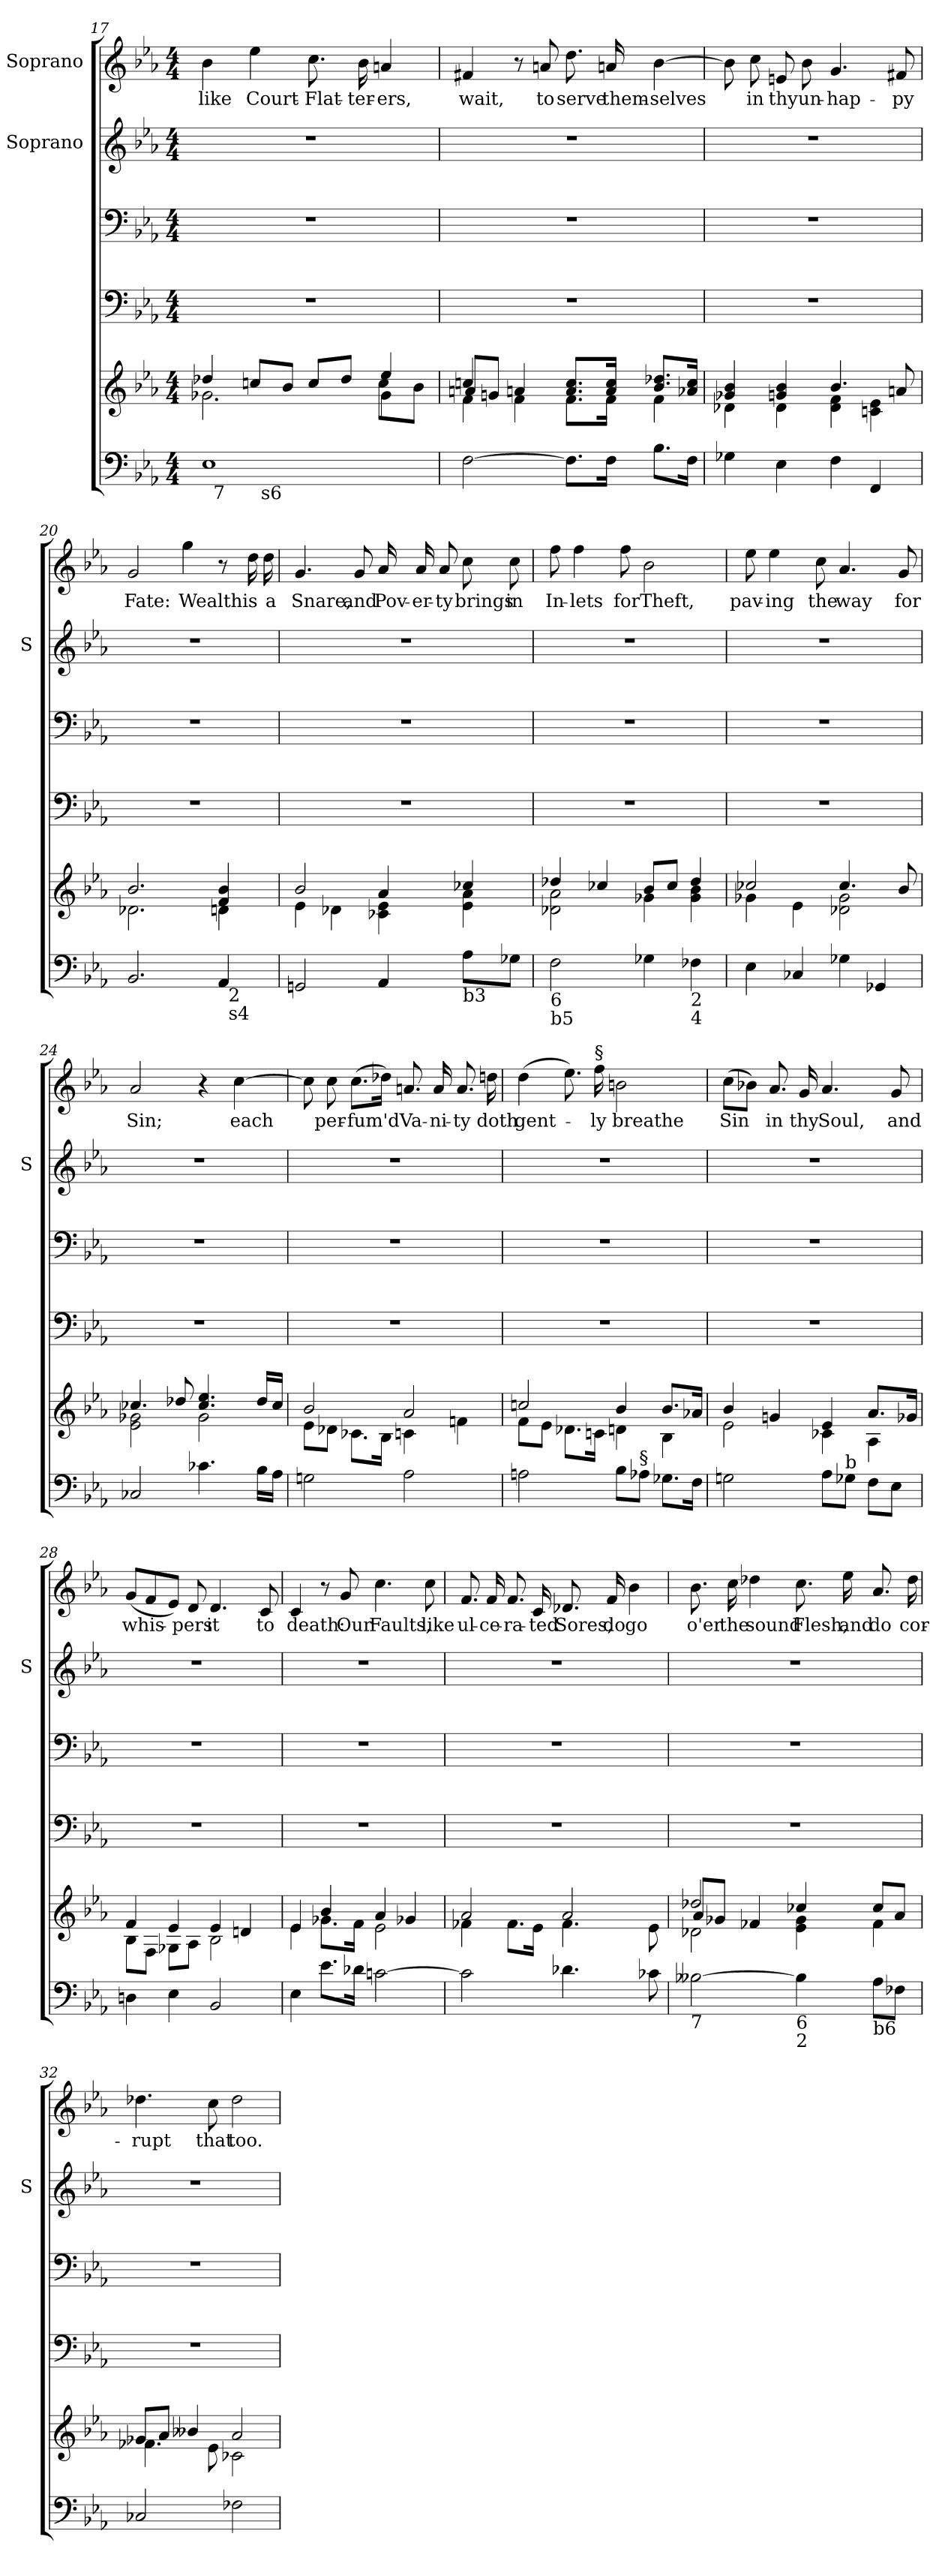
**kern	**kern	**kern	**kern	**kern	**kern	**text
*part5	*part5	*part4	*part3	*part2	*part1	*part1
*staff6	*staff5	*staff4	*staff3	*staff2	*staff1	*staff1
*	*	*	*	*I"Soprano	*I"Soprano	*
*	*	*	*	*I'S	*	*
!!LO:LB:g=z
*clefF4	*clefG2	*clefF4	*clefF4	*clefG2	*clefG2	*
*	*	*	*	*	*ITrd7c12	*
*k[b-e-a-]	*k[b-e-a-]	*k[b-e-a-]	*k[b-e-a-]	*k[b-e-a-]	*k[b-e-a-]	*
*E-:	*E-:	*E-:	*E-:	*E-:	*E-:	*
*M4/4	*M4/4	*M4/4	*M4/4	*M4/4	*M4/4	*
=17	=17	=17	=17	=17	=17	=17
*	*^	*	*	*	*	*
*	*	*^	*	*	*	*	*
!	!	!	!	!	!	!	!	!LO:LY:b
*^	*	*	*	*	*	*	*	*
*	*^	*	*	*	*	*	*	*	*
1E-	32ryy	4ryy	4dd-/	2.g-\	2ryy	1r	1r	1r	4B-\	like
!	!LO:TX:b:t=7	!	!	!	!	!	!	!	!	!
.	2ryy	.	.	.	.	.	.	.	.	.
!	!	!	!	!	!	!	!	!	!	!LO:LY:b
.	.	32ryy	8ccn/L	.	.	.	.	.	4e-\	Court-
!	!	!LO:TX:b:t=s6	!	!	!	!	!	!	!	!
.	.	2ryy	.	.	.	.	.	.	.	.
.	.	.	8b-/J	.	.	.	.	.	.	.
!	!	!	!	!	!	!	!	!	!	!LO:LY:b
.	.	.	8cc/L	.	4ryy	.	.	.	8.c\	-Flat-
.	4...ryy	.	.	.	.	.	.	.	.	.
.	.	.	8dd-/J	.	.	.	.	.	.	.
!	!	!	!	!	!	!	!	!	!	!LO:LY:b
.	.	.	.	.	.	.	.	.	16B-\	-ter-
!	!	!	!	!	!	!	!	!	!	!LO:LY:b
.	.	.	4ee-/	4g-\	8cc\L	.	.	.	4An/	-ers,
.	.	8..ryy	.	.	.	.	.	.	.	.
.	.	.	.	.	8b-\J	.	.	.	.	.
=18	=18	=18	=18	=18	=18	=18	=18	=18	=18	=18
!LO:TX:b:t=2	!	!	!	!	!	!	!	!	!	!
!	!	!	!	!	!	!	!	!	!	!LO:LY:b
*v	*v	*v	*	*	*	*	*	*	*	*
[>2F\	4ccn/	4f\	8an/L	1r	1r	1r	4F#X/	wait,
.	.	.	8gn/J	.	.	.	.	.
.	4an/	4f\	4ryy	.	.	.	8r	.
!	!	!	!	!	!	!	!	!LO:LY:b
.	.	.	.	.	.	.	8An/	to
!	!	!	!	!	!	!	!	!LO:LY:b
8.F\L]	8.a/ 8.cc/L	8.f\L	2ryy	.	.	.	8.d\	serve
!	!	!	!	!	!	!	!	!LO:LY:b
16F\Jk	16a/ 16cc/Jk	16f\Jk	.	.	.	.	16An/	them-
!	!	!	!	!	!	!	!	!LO:LY:b
8.B-\L	8.b-/ 8.dd-/L	4f\	.	.	.	.	[>4B-\	-selves
16F\Jk	16a-X/ 16cc/Jk	.	.	.	.	.	.	.
*	*	*v	*v	*	*	*	*	*
=19	=19	=19	=19	=19	=19	=19	=19
4G-\	4g-X/ 4b-/	4d-\	1r	1r	1r	8B-\]	.
!	!	!	!	!	!	!	!LO:LY:b
.	.	.	.	.	.	8c\	in
!	!	!	!	!	!	!	!LO:LY:b
4E-\	4gn/ 4b-/	4d-\	.	.	.	8En/	thy
!	!	!	!	!	!	!	!LO:LY:b
.	.	.	.	.	.	8B-\	un-
!	!	!	!	!	!	!	!LO:LY:b
4F\	4.b-/	4d-\ 4f\	.	.	.	4.G/	-hap-
4FF/	.	4cn\ 4e-\	.	.	.	.	.
!	!	!	!	!	!	!	!LO:LY:b
.	8an/	.	.	.	.	8F#X/	-py
!!LO:LB:g=z
=20	=20	=20	=20	=20	=20	=20	=20
!	!	!	!	!	!	!	!LO:LY:b
*^	*	*	*	*	*	*	*
2.BB-/	2ryy	2.b-/	2.d-\	1r	1r	1r	2G/	Fate:
!	!	!	!	!	!	!	!	!LO:LY:b
.	4ryy	.	.	.	.	.	4g\	Wealth
4AA-/	32ryy	4f/ 4b-/	4dn\	.	.	.	8r	.
!	!LO:TX:b:t=2	!	!	!	!	!	!	!
!	!LO:TX:b:t=s4	!	!	!	!	!	!	!
.	8..ryy	.	.	.	.	.	.	.
!	!	!	!	!	!	!	!	!LO:LY:b
.	.	.	.	.	.	.	16d\	is
!	!	!	!	!	!	!	!	!LO:LY:b
.	.	.	.	.	.	.	16d\	a
=21	=21	=21	=21	=21	=21	=21	=21	=21
!	!	!	!	!	!	!	!	!LO:LY:b
*v	*v	*	*	*	*	*	*	*
2GGn/	2b-/	4e-\	1r	1r	1r	4.G/	Snare,
.	.	4d-X\	.	.	.	.	.
!	!	!	!	!	!	!	!LO:LY:b
.	.	.	.	.	.	8G/	and
!	!	!	!	!	!	!	!LO:LY:b
4AA-/	4a-/	4c-\ 4e-\	.	.	.	16A-/	Pov-
!	!	!	!	!	!	!	!LO:LY:b
.	.	.	.	.	.	16A-/	-er-
!	!	!	!	!	!	!	!LO:LY:b
.	.	.	.	.	.	8A-/	-ty
!LO:TX:b:t=b3	!	!	!	!	!	!	!
!	!	!	!	!	!	!	!LO:LY:b
8A-\L	4cc-/	4e-\ 4a-\	.	.	.	8c\	brings
!	!	!	!	!	!	!	!LO:LY:b
8G-X\J	.	.	.	.	.	8c\	in
=22	=22	=22	=22	=22	=22	=22	=22
!LO:TX:b:t=6	!	!	!	!	!	!	!
!LO:TX:b:t=b5	!	!	!	!	!	!	!
!	!	!	!	!	!	!	!LO:LY:b
2F\	4dd-/	2d-\ 2a-\	1r	1r	1r	8f\	In-
!	!	!	!	!	!	!	!LO:LY:b
.	.	.	.	.	.	4f\	-lets
.	4cc-/	.	.	.	.	.	.
!	!	!	!	!	!	!	!LO:LY:b
.	.	.	.	.	.	8f\	for
!	!	!	!	!	!	!	!LO:LY:b
4G-\	8b-/L	4g-\	.	.	.	2B-\	Theft,
.	8cc-/J	.	.	.	.	.	.
!LO:TX:b:t=2	!	!	!	!	!	!	!
!LO:TX:b:t=4	!	!	!	!	!	!	!
4F-X\	4dd-/	4g-\ 4b-\	.	.	.	.	.
!!LO:LB:g=z
=23	=23	=23	=23	=23	=23	=23	=23
!	!	!	!	!	!	!	!LO:LY:b
4E-\	2cc-/	4g-\	1r	1r	1r	8e-\	pav-
!	!	!	!	!	!	!	!LO:LY:b
.	.	.	.	.	.	4e-\	-ing
4C-/	.	4e-\	.	.	.	.	.
!	!	!	!	!	!	!	!LO:LY:b
.	.	.	.	.	.	8c\	the
!	!	!	!	!	!	!	!LO:LY:b
4G-\	4.cc-/	2d-\ 2g-\	.	.	.	4.A-/	way
4GG-/	.	.	.	.	.	.	.
!	!	!	!	!	!	!	!LO:LY:b
.	8b-/	.	.	.	.	8G/	for
=24	=24	=24	=24	=24	=24	=24	=24
!	!	!	!	!	!	!	!LO:LY:b
2C-/	4.cc-/	2e-\ 2g-\	1r	1r	1r	2A-/	Sin;
.	8dd-/	.	.	.	.	.	.
4.c-\	4.cc-/ 4.ee-/	2g-\	.	.	.	4r	.
!	!	!	!	!	!	!	!LO:LY:b
.	.	.	.	.	.	[>4c\	each
16B-\LL	16dd-/LL	.	.	.	.	.	.
16A-\JJ	16cc-/JJ	.	.	.	.	.	.
=25	=25	=25	=25	=25	=25	=25	=25
2Gn\	2b-/	8e-\L	1r	1r	1r	8c\]	.
!	!	!	!	!	!	!	!LO:LY:b
.	.	8d-\J	.	.	.	8c\	per-
!	!	!	!	!	!	!	!LO:LY:b
.	.	8.c-X\L	.	.	.	(>8.c\L	-fum'd
.	.	16B-\Jk	.	.	.	16d-X\Jk)	.
!	!	!	!	!	!	!	!LO:LY:b
2A-\	2a-/	4cn\	.	.	.	8.An/	Va-
!	!	!	!	!	!	!	!LO:LY:b
.	.	.	.	.	.	16A/	-ni-
!	!	!	!	!	!	!	!LO:LY:b
.	.	4fn\	.	.	.	8.A/	-ty
!	!	!	!	!	!	!	!LO:LY:b
.	.	.	.	.	.	16dn\	doth
!!LO:PB:g=z
=26	=26	=26	=26	=26	=26	=26	=26
!	!	!	!	!	!	!	!LO:LY:b
2An\	2ccn/	8f\L	1r	1r	1r	(>4d\	gent-
.	.	8e-\J	.	.	.	.	.
.	.	8.d-\L	.	.	.	8.e-\)	.
!	!	!	!	!	!	!LO:TX:a:t=§	!
!	!	!	!	!	!	!	!LO:LY:b
.	.	16cn\Jk	.	.	.	16f\	-ly
!	!	!	!	!	!	!	!LO:LY:b
8B-\L	4b-/	4dn\	.	.	.	2Bn\	breathe
!LO:TX:a:t=§	!	!	!	!	!	!	!
8A-\J	.	.	.	.	.	.	.
8.G-X\L	8.b-/L	4B-\	.	.	.	.	.
16F\Jk	16a-X/Jk	.	.	.	.	.	.
=27	=27	=27	=27	=27	=27	=27	=27
!	!	!	!	!	!	!	!LO:LY:b
2Gn\	4b-/	2e-\	1r	1r	1r	(>8c\L	Sin
.	.	.	.	.	.	8B-X\J)	.
!	!	!	!	!	!	!	!LO:LY:b
.	4gn/	.	.	.	.	8.A-/	in
!	!	!	!	!	!	!	!LO:LY:b
.	.	.	.	.	.	16G/	thy
!	!	!	!	!	!	!	!LO:LY:b
8A-\L	4e-/	4c-X\	.	.	.	4.A-/	Soul,
!LO:TX:a:t=b	!	!	!	!	!	!	!
8G-\J	.	.	.	.	.	.	.
8F\L	8.a-/L	4A-\	.	.	.	.	.
!	!	!	!	!	!	!	!LO:LY:b
8E-\J	.	.	.	.	.	8G/	and
.	16g-X/Jk	.	.	.	.	.	.
=28	=28	=28	=28	=28	=28	=28	=28
!	!	!	!	!	!	!	!LO:LY:b
4Dn\	4f/	8B-\L	1r	1r	1r	(<8G/L	whis-
.	.	8F\J	.	.	.	8F/	.
4E-\	4e-/	8G-\L	.	.	.	8E-/J)	.
!	!	!	!	!	!	!	!LO:LY:b
.	.	8A-\J	.	.	.	8D/	-pers
!	!	!	!	!	!	!	!LO:LY:b
2BB-/	4e-/	2B-\	.	.	.	4.D/	it
.	4dn/	.	.	.	.	.	.
!	!	!	!	!	!	!	!LO:LY:b
.	.	.	.	.	.	8C/	to
!!LO:LB:g=z
=29	=29	=29	=29	=29	=29	=29	=29
!	!	!	!	!	!	!	!LO:LY:b
4E-\	4e-/	4e-\	1r	1r	1r	4C/	death:
8.e-\L	4b-/	8.g-\L	.	.	.	8r	.
!	!	!	!	!	!	!	!LO:LY:b
.	.	.	.	.	.	8G/	Our
16d-X\Jk	.	16f\Jk	.	.	.	.	.
!	!	!	!	!	!	!	!LO:LY:b
[>2cn\	4a-/	2e-\	.	.	.	4.c\	Faults,
.	4g-X/	.	.	.	.	.	.
!	!	!	!	!	!	!	!LO:LY:b
.	.	.	.	.	.	8c\	like
=30	=30	=30	=30	=30	=30	=30	=30
!	!	!	!	!	!	!	!LO:LY:b
2c\]	2a-/	4f-X\	1r	1r	1r	8.F/	ul-
!	!	!	!	!	!	!	!LO:LY:b
.	.	.	.	.	.	16F/	-ce-
!	!	!	!	!	!	!	!LO:LY:b
.	.	8.f-\L	.	.	.	8.F/	-ra-
!	!	!	!	!	!	!	!LO:LY:b
.	.	16e-\Jk	.	.	.	16C/	-ted
!	!	!	!	!	!	!	!LO:LY:b
4.d-\	2a-/	4.f-\	.	.	.	8.D-X/	Sores,
!	!	!	!	!	!	!	!LO:LY:b
.	.	.	.	.	.	16F/	do
!	!	!	!	!	!	!	!LO:LY:b
.	.	.	.	.	.	4B-\	go
8c-X\	.	8e-\	.	.	.	.	.
=31	=31	=31	=31	=31	=31	=31	=31
*	*	*^	*	*	*	*	*
!LO:TX:b:t=7	!	!	!	!	!	!	!	!
!	!	!	!	!	!	!	!	!LO:LY:b
[>2B--X\	2dd-/	2d-\	8a-/L	1r	1r	1r	8.B-\	o'er
.	.	.	8g-/J	.	.	.	.	.
!	!	!	!	!	!	!	!	!LO:LY:b
.	.	.	.	.	.	.	16c\	the
!	!	!	!	!	!	!	!	!LO:LY:b
.	.	.	4f-X/	.	.	.	4d-X\	sound
!LO:TX:b:t=6	!	!	!	!	!	!	!	!
!LO:TX:b:t=2	!	!	!	!	!	!	!	!
!	!	!	!	!	!	!	!	!LO:LY:b
4B--\]	4cc-/	4e-\ 4g-\	2ryy	.	.	.	8.c\	Flesh,
!	!	!	!	!	!	!	!	!LO:LY:b
.	.	.	.	.	.	.	16e-\	and
!LO:TX:b:t=b6	!	!	!	!	!	!	!	!
!	!	!	!	!	!	!	!	!LO:LY:b
8A-\L	8cc-/L	4f-\	.	.	.	.	8.A-/	do
8F-X\J	8a-/J	.	.	.	.	.	.	.
!	!	!	!	!	!	!	!	!LO:LY:b
.	.	.	.	.	.	.	16d-\	cor-
*	*	*v	*v	*	*	*	*	*
!!LO:LB:g=z
=32	=32	=32	=32	=32	=32	=32	=32
!	!	!	!	!	!	!	!LO:LY:b
2C-/	8g-/L	4.f-X\	1r	1r	1r	4.d-X\	-rupt
.	8a-/J	.	.	.	.	.	.
.	4b--X/	.	.	.	.	.	.
!	!	!	!	!	!	!	!LO:LY:b
.	.	8e-\	.	.	.	8c\	that
!	!	!	!	!	!	!	!LO:LY:b
2F-X\	2a-/	2c-\	.	.	.	2d-\	too.
*	*v	*v	*	*	*	*	*
=	=	=	=	=	=	=
*-	*-	*-	*-	*-	*-	*-
